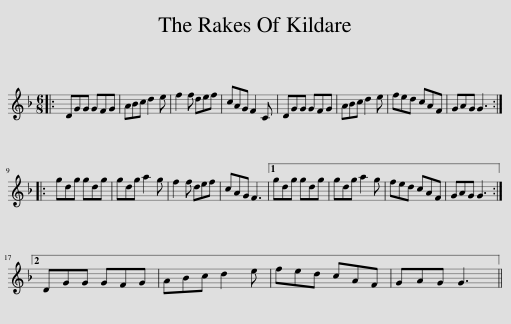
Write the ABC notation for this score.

X:1
L:1/8
M:6/8
I:linebreak $
K:F
V:1 treble
V:1
|: DGG GFG | ABc d2 e | f2 f def | cAG F2 C | DGG GFG | %5
 ABc d2 e | fed cAF | GAG G3 ::$ gdg gdg | gdg a2 g | %10
 f2 f def | cAG F3 |1 gdg gdg | gdg a2 g | fed cAF | %15
 GAG G3 :|2$ DGG GFG | ABc d2 e | fed cAF | GAG G3 || %20
